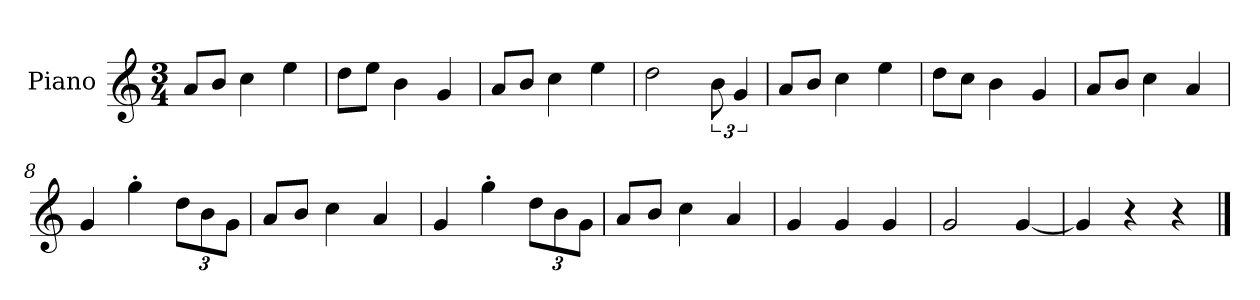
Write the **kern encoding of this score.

**kern
*part1
*staff1
*I"Piano
*I'P-no
*clefG2
*k[]
*M3/4
*MM90
=1
8a/L
8b/J
4cc\
4ee\
=2
8dd\L
8ee\J
4b\
4g/
=3
8a/L
8b/J
4cc\
4ee\
=4
2dd\
12b\
6g/
=5
8a/L
8b/J
4cc\
4ee\
=6
8dd\L
8cc\J
4b\
4g/
=7
8a/L
8b/J
4cc\
4a/
=8
4g/
4gg'\
*Xbrackettup
12dd\L
12b\
12g\J
=9
8a/L
8b/J
4cc\
4a/
!!LO:LB:g=z
=10
4g/
4gg'\
12dd\L
12b\
12g\J
=11
8a/L
8b/J
4cc\
4a/
=12
4g/
4g/
4g/
=13
2g/
[4g/
=14
4g/]
4r
4r
==
*-
